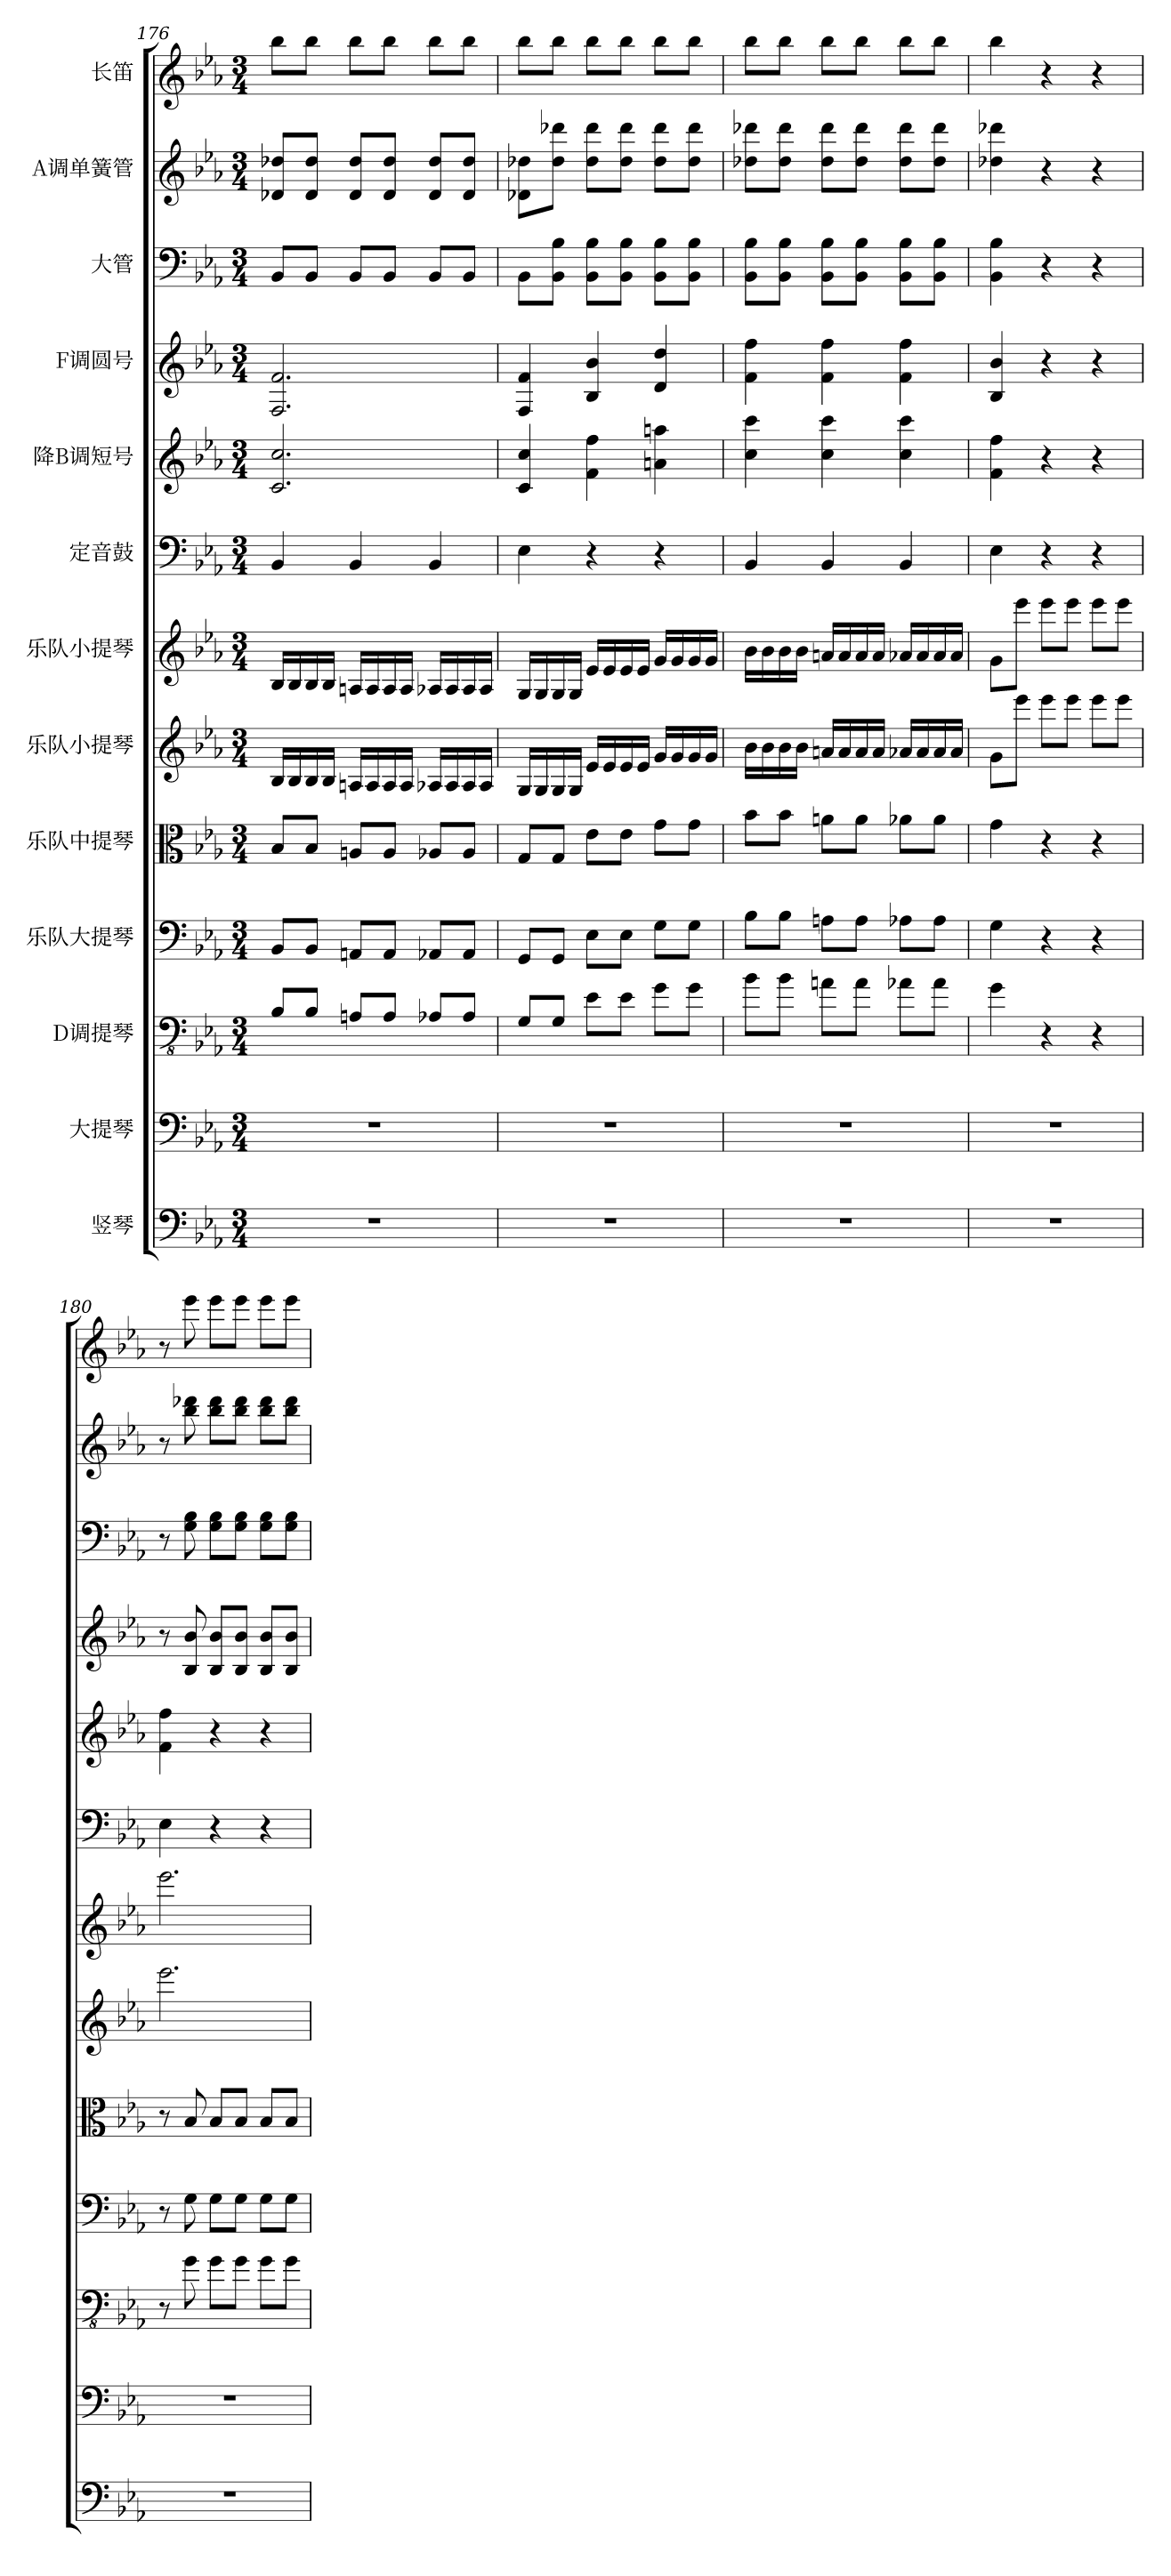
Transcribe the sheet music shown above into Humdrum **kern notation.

**kern	**kern	**kern	**kern	**kern	**kern	**kern	**kern	**kern	**kern	**kern	**kern	**kern
*part13	*part12	*part11	*part10	*part9	*part8	*part7	*part6	*part5	*part4	*part3	*part2	*part1
*staff13	*staff12	*staff11	*staff10	*staff9	*staff8	*staff7	*staff6	*staff5	*staff4	*staff3	*staff2	*staff1
*I"竖琴	*I"大提琴	*I"D调提琴	*I"乐队大提琴	*I"乐队中提琴	*I"乐队小提琴	*I"乐队小提琴	*I"定音鼓	*I"降B调短号	*I"F调圆号	*I"大管	*I"A调单簧管	*I"长笛
*clefF4	*clefF4	*clefFv4	*clefF4	*clefC3	*clefG2	*clefG2	*clefF4	*clefG2	*clefG2	*clefF4	*clefG2	*clefG2
*	*	*ITrd7c12	*	*	*	*	*	*ITrd1c2	*ITrd4c7	*	*ITrd2c3	*
*k[b-e-a-]	*k[b-e-a-]	*k[b-e-a-]	*k[b-e-a-]	*k[b-e-a-]	*k[b-e-a-]	*k[b-e-a-]	*k[b-e-a-]	*k[b-e-a-d-g-]	*k[b-e-a-d-]	*k[b-e-a-]	*k[]	*k[b-e-a-]
*M3/4	*M3/4	*M3/4	*M3/4	*M3/4	*M3/4	*M3/4	*M3/4	*M3/4	*M3/4	*M3/4	*M3/4	*M3/4
=176	=176	=176	=176	=176	=176	=176	=176	=176	=176	=176	=176	=176
2.r	2.r	8BBB-/L	8BB-/L	8B-/L	16B-/LL	16B-/LL	4BB-/	2.B-/ 2.b-/	2.BB-/ 2.B-/	8BB-/L	8B-X/ 8b-X/L	8bb-\L
.	.	.	.	.	16B-/	16B-/	.	.	.	.	.	.
.	.	8BBB-/J	8BB-/J	8B-/J	16B-/	16B-/	.	.	.	8BB-/J	8B-/ 8b-/J	8bb-\J
.	.	.	.	.	16B-/JJ	16B-/JJ	.	.	.	.	.	.
.	.	8AAAn/L	8AAn/L	8An/L	16An/LL	16An/LL	4BB-/	.	.	8BB-/L	8B-/ 8b-/L	8bb-\L
.	.	.	.	.	16A/	16A/	.	.	.	.	.	.
.	.	8AAA/J	8AA/J	8A/J	16A/	16A/	.	.	.	8BB-/J	8B-/ 8b-/J	8bb-\J
.	.	.	.	.	16A/JJ	16A/JJ	.	.	.	.	.	.
.	.	8AAA-X/L	8AA-X/L	8A-X/L	16A-X/LL	16A-X/LL	4BB-/	.	.	8BB-/L	8B-/ 8b-/L	8bb-\L
.	.	.	.	.	16A-/	16A-/	.	.	.	.	.	.
.	.	8AAA-/J	8AA-/J	8A-/J	16A-/	16A-/	.	.	.	8BB-/J	8B-/ 8b-/J	8bb-\J
.	.	.	.	.	16A-/JJ	16A-/JJ	.	.	.	.	.	.
!!LO:PB:g=z
=177	=177	=177	=177	=177	=177	=177	=177	=177	=177	=177	=177	=177
2.r	2.r	8GGG/L	8GG/L	8G/L	16G/LL	16G/LL	4E-\	4B-/ 4b-/	4BB-/ 4B-/	8BB-\L	8B-X\ 8b-X\L	8bb-\L
.	.	.	.	.	16G/	16G/	.	.	.	.	.	.
.	.	8GGG/J	8GG/J	8G/J	16G/	16G/	.	.	.	8BB-\ 8B-\J	8b-\ 8bb-X\J	8bb-\J
.	.	.	.	.	16G/JJ	16G/JJ	.	.	.	.	.	.
.	.	8EE-\L	8E-\L	8e-\L	16e-/LL	16e-/LL	4r	4e-\ 4ee-\	4E-/ 4e-/	8BB-\ 8B-\L	8b-\ 8bb-\L	8bb-\L
.	.	.	.	.	16e-/	16e-/	.	.	.	.	.	.
.	.	8EE-\J	8E-\J	8e-\J	16e-/	16e-/	.	.	.	8BB-\ 8B-\J	8b-\ 8bb-\J	8bb-\J
.	.	.	.	.	16e-/JJ	16e-/JJ	.	.	.	.	.	.
.	.	8GG\L	8G\L	8g\L	16g/LL	16g/LL	4r	4gn\ 4ggn\	4G/ 4g/	8BB-\ 8B-\L	8b-\ 8bb-\L	8bb-\L
.	.	.	.	.	16g/	16g/	.	.	.	.	.	.
.	.	8GG\J	8G\J	8g\J	16g/	16g/	.	.	.	8BB-\ 8B-\J	8b-\ 8bb-\J	8bb-\J
.	.	.	.	.	16g/JJ	16g/JJ	.	.	.	.	.	.
=178	=178	=178	=178	=178	=178	=178	=178	=178	=178	=178	=178	=178
2.r	2.r	8BB-\L	8B-\L	8b-\L	16b-\LL	16b-\LL	4BB-/	4b-\ 4bb-\	4B-\ 4b-\	8BB-\ 8B-\L	8b-X\ 8bb-X\L	8bb-\L
.	.	.	.	.	16b-\	16b-\	.	.	.	.	.	.
.	.	8BB-\J	8B-\J	8b-\J	16b-\	16b-\	.	.	.	8BB-\ 8B-\J	8b-\ 8bb-\J	8bb-\J
.	.	.	.	.	16b-\JJ	16b-\JJ	.	.	.	.	.	.
.	.	8AAn\L	8An\L	8an\L	16an/LL	16an/LL	4BB-/	4b-\ 4bb-\	4B-\ 4b-\	8BB-\ 8B-\L	8b-\ 8bb-\L	8bb-\L
.	.	.	.	.	16a/	16a/	.	.	.	.	.	.
.	.	8AA\J	8A\J	8a\J	16a/	16a/	.	.	.	8BB-\ 8B-\J	8b-\ 8bb-\J	8bb-\J
.	.	.	.	.	16a/JJ	16a/JJ	.	.	.	.	.	.
.	.	8AA-X\L	8A-X\L	8a-X\L	16a-X/LL	16a-X/LL	4BB-/	4b-\ 4bb-\	4B-\ 4b-\	8BB-\ 8B-\L	8b-\ 8bb-\L	8bb-\L
.	.	.	.	.	16a-/	16a-/	.	.	.	.	.	.
.	.	8AA-\J	8A-\J	8a-\J	16a-/	16a-/	.	.	.	8BB-\ 8B-\J	8b-\ 8bb-\J	8bb-\J
.	.	.	.	.	16a-/JJ	16a-/JJ	.	.	.	.	.	.
=179	=179	=179	=179	=179	=179	=179	=179	=179	=179	=179	=179	=179
2.r	2.r	4GG\	4G\	4g\	8g\L	8g\L	4E-\	4e-\ 4ee-\	4E-/ 4e-/	4BB-\ 4B-\	4b-X\ 4bb-X\	4bb-\
.	.	.	.	.	8eee-\J	8eee-\J	.	.	.	.	.	.
.	.	4r	4r	4r	8eee-\L	8eee-\L	4r	4r	4r	4r	4r	4r
.	.	.	.	.	8eee-\J	8eee-\J	.	.	.	.	.	.
.	.	4r	4r	4r	8eee-\L	8eee-\L	4r	4r	4r	4r	4r	4r
.	.	.	.	.	8eee-\J	8eee-\J	.	.	.	.	.	.
!!LO:PB:g=z
=180	=180	=180	=180	=180	=180	=180	=180	=180	=180	=180	=180	=180
2.r	2.r	8r	8r	8r	2.eee-\	2.eee-\	4E-\	4e-\ 4ee-\	8r	8r	8r	8r
.	.	8GG\	8G\	8B-/	.	.	.	.	8E-/ 8e-/	8G\ 8B-\	8gg\ 8bb-X\	8eee-\
.	.	8GG\L	8G\L	8B-/L	.	.	4r	4r	8E-/ 8e-/L	8G\ 8B-\L	8gg\ 8bb-\L	8eee-\L
.	.	8GG\J	8G\J	8B-/J	.	.	.	.	8E-/ 8e-/J	8G\ 8B-\J	8gg\ 8bb-\J	8eee-\J
.	.	8GG\L	8G\L	8B-/L	.	.	4r	4r	8E-/ 8e-/L	8G\ 8B-\L	8gg\ 8bb-\L	8eee-\L
.	.	8GG\J	8G\J	8B-/J	.	.	.	.	8E-/ 8e-/J	8G\ 8B-\J	8gg\ 8bb-\J	8eee-\J
=	=	=	=	=	=	=	=	=	=	=	=	=
*-	*-	*-	*-	*-	*-	*-	*-	*-	*-	*-	*-	*-
